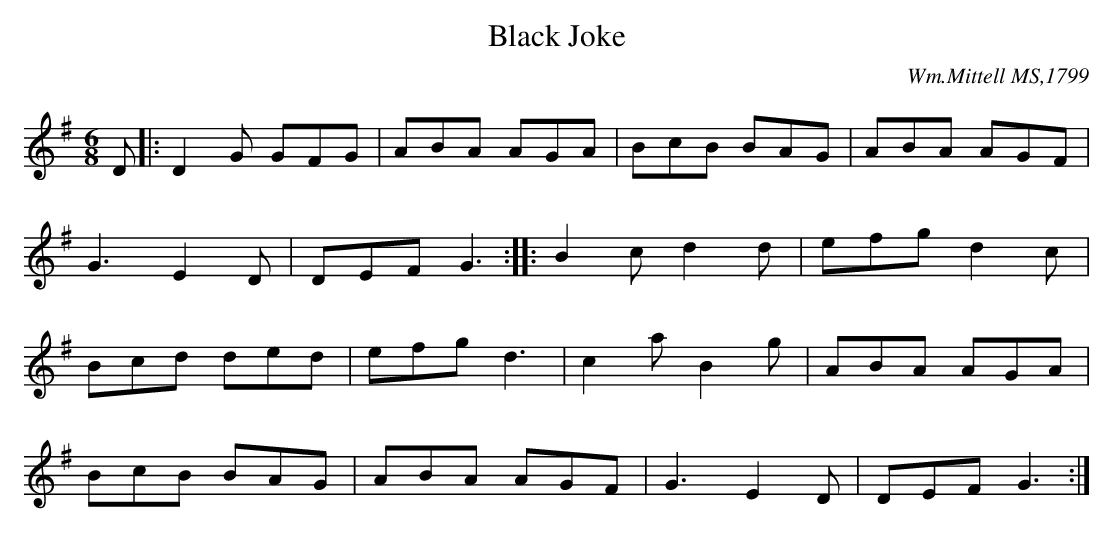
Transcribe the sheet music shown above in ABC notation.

X:1
T:Black Joke
C:Wm.Mittell MS,1799
M:6/8
L:1/8
K:G
D|:D2G GFG|ABA AGA|BcB BAG|ABA AGF|
G3E2D|DEF G3:||:B2c d2d|efg d2c|
Bcd ded|efg d3|c2a B2g|ABA AGA|
BcB BAG|ABA AGF|G3E2D|DEF G3:|
